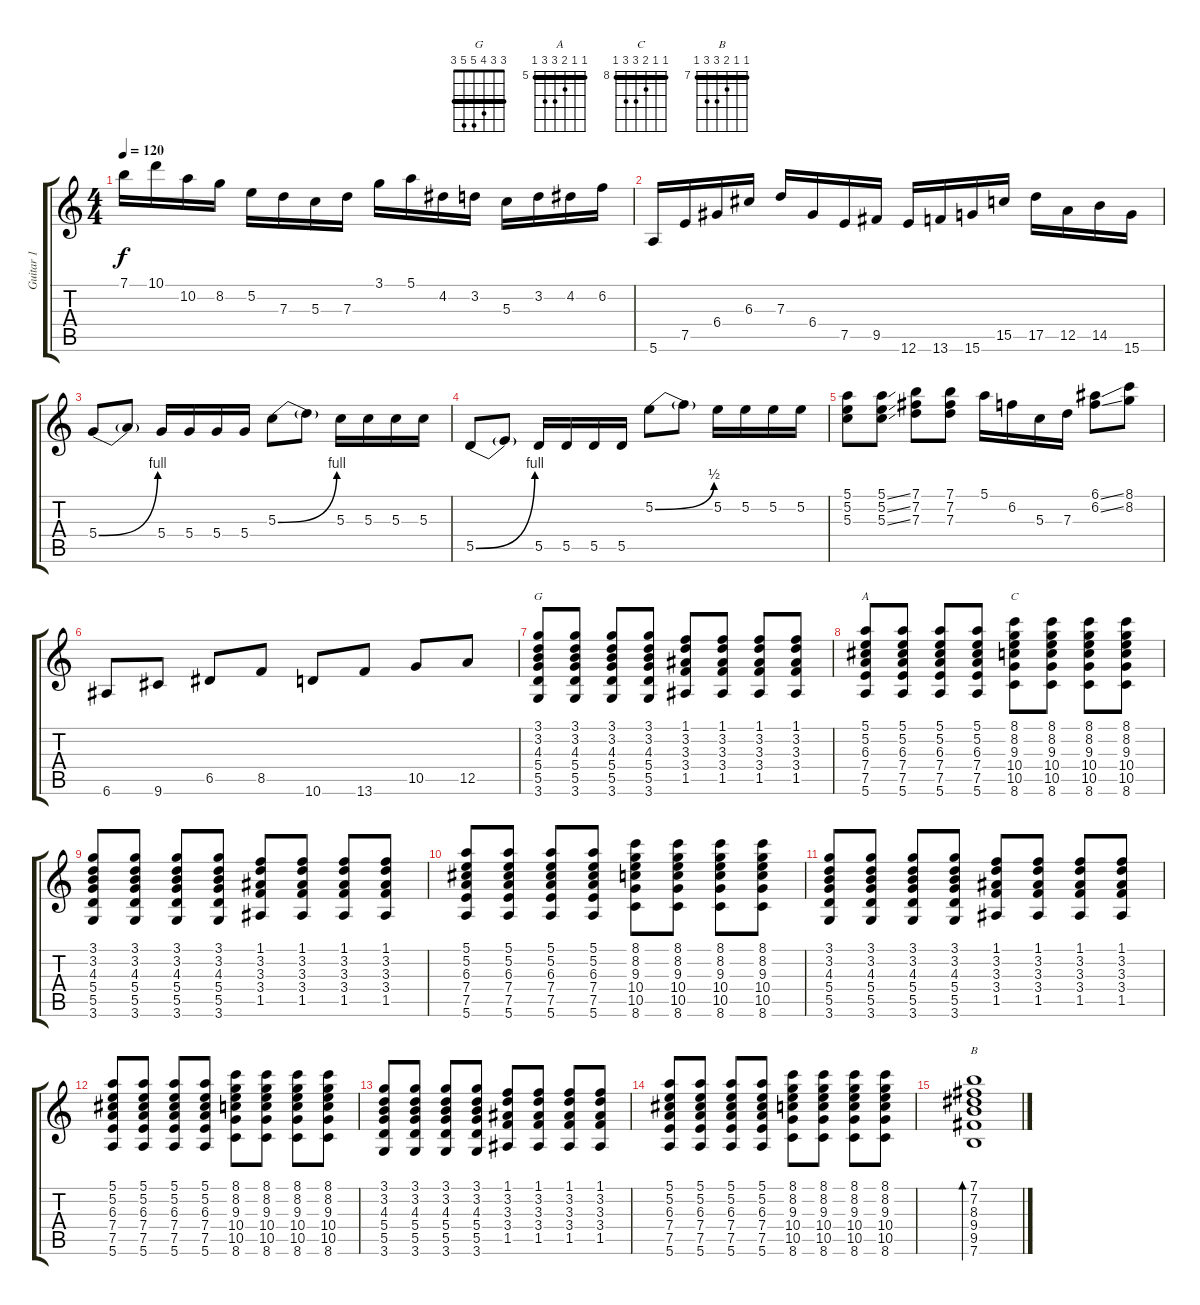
\track ("Guitar 1" "Guitar 1") {instrument distortionguitar}
\staff {score tabs}
\tuning (E4 B3 G3 D3 A2 E2) {hide}
\chord ("G" 3 3 4 5 5 3) {barre 3}
\chord ("A" 5 5 6 7 7 5) {firstfret 5 barre 5}
\chord ("C" 8 8 9 10 10 8) {firstfret 8 barre 8}
\chord ("B" 7 7 8 9 9 7) {firstfret 7 barre 7}
\ts (4 4)
\tempo 120
\clef g2
\ks c
7.1.16{dy f} 10.1.16 10.2.16 8.2.16 5.2.16 7.3.16 5.3.16 7.3.16 3.1.16 5.1.16 4.2.16 3.2.16 5.3.16 3.2.16 4.2.16 6.2.16 |
5.6.16 7.5.16 6.4.16 6.3.16 7.3.16 6.4.16 7.5.16 9.5.16 12.6.16 13.6.16 15.6.16 15.5.16 17.5.16 12.5.16 14.5.16 15.6.16 |
5.4{be (bend 0 0 60 4)}.8 5.4{t}.8 5.4.16 5.4.16 5.4.16 5.4.16 5.3{be (bend 0 0 60 4)}.8 5.3{t}.8 5.3.16 5.3.16 5.3.16 5.3.16 |
5.5{be (bend 0 0 60 4)}.8 5.5{t}.8 5.5.16 5.5.16 5.5.16 5.5.16 5.2{be (bend 0 0 60 2)}.8 5.2{t}.8 5.2.16 5.2.16 5.2.16 5.2.16 |
(5.1 5.2 5.3).8 (5.1{ss} 5.2{ss} 5.3{ss}).8 (7.1 7.2 7.3).8 (7.1 7.2 7.3).8 5.1.16 6.2.16 5.3.16 7.3.16 (6.1{ss} 6.2{ss}).8 (8.1 8.2).8 |
6.6.8 9.6.8 6.5.8 8.5.8 10.6.8 13.6.8 10.5.8 12.5.8 |
(3.1 3.2 4.3 5.4 5.5 3.6).8{ch "G"} (3.1 3.2 4.3 5.4 5.5 3.6).8 (3.1 3.2 4.3 5.4 5.5 3.6).8 (3.1 3.2 4.3 5.4 5.5 3.6).8 (1.1 3.2 3.3 3.4 1.5).8 (1.1 3.2 3.3 3.4 1.5).8 (1.1 3.2 3.3 3.4 1.5).8 (1.1 3.2 3.3 3.4 1.5).8 |
(5.1 5.2 6.3 7.4 7.5 5.6).8{ch "A"} (5.1 5.2 6.3 7.4 7.5 5.6).8 (5.1 5.2 6.3 7.4 7.5 5.6).8 (5.1 5.2 6.3 7.4 7.5 5.6).8 (8.1 8.2 9.3 10.4 10.5 8.6).8{ch "C"} (8.1 8.2 9.3 10.4 10.5 8.6).8 (8.1 8.2 9.3 10.4 10.5 8.6).8 (8.1 8.2 9.3 10.4 10.5 8.6).8 |
(3.1 3.2 4.3 5.4 5.5 3.6).8 (3.1 3.2 4.3 5.4 5.5 3.6).8 (3.1 3.2 4.3 5.4 5.5 3.6).8 (3.1 3.2 4.3 5.4 5.5 3.6).8 (1.1 3.2 3.3 3.4 1.5).8 (1.1 3.2 3.3 3.4 1.5).8 (1.1 3.2 3.3 3.4 1.5).8 (1.1 3.2 3.3 3.4 1.5).8 |
(5.1 5.2 6.3 7.4 7.5 5.6).8 (5.1 5.2 6.3 7.4 7.5 5.6).8 (5.1 5.2 6.3 7.4 7.5 5.6).8 (5.1 5.2 6.3 7.4 7.5 5.6).8 (8.1 8.2 9.3 10.4 10.5 8.6).8 (8.1 8.2 9.3 10.4 10.5 8.6).8 (8.1 8.2 9.3 10.4 10.5 8.6).8 (8.1 8.2 9.3 10.4 10.5 8.6).8 |
(3.1 3.2 4.3 5.4 5.5 3.6).8 (3.1 3.2 4.3 5.4 5.5 3.6).8 (3.1 3.2 4.3 5.4 5.5 3.6).8 (3.1 3.2 4.3 5.4 5.5 3.6).8 (1.1 3.2 3.3 3.4 1.5).8 (1.1 3.2 3.3 3.4 1.5).8 (1.1 3.2 3.3 3.4 1.5).8 (1.1 3.2 3.3 3.4 1.5).8 |
(5.1 5.2 6.3 7.4 7.5 5.6).8 (5.1 5.2 6.3 7.4 7.5 5.6).8 (5.1 5.2 6.3 7.4 7.5 5.6).8 (5.1 5.2 6.3 7.4 7.5 5.6).8 (8.1 8.2 9.3 10.4 10.5 8.6).8 (8.1 8.2 9.3 10.4 10.5 8.6).8 (8.1 8.2 9.3 10.4 10.5 8.6).8 (8.1 8.2 9.3 10.4 10.5 8.6).8 |
(3.1 3.2 4.3 5.4 5.5 3.6).8 (3.1 3.2 4.3 5.4 5.5 3.6).8 (3.1 3.2 4.3 5.4 5.5 3.6).8 (3.1 3.2 4.3 5.4 5.5 3.6).8 (1.1 3.2 3.3 3.4 1.5).8 (1.1 3.2 3.3 3.4 1.5).8 (1.1 3.2 3.3 3.4 1.5).8 (1.1 3.2 3.3 3.4 1.5).8 |
(5.1 5.2 6.3 7.4 7.5 5.6).8 (5.1 5.2 6.3 7.4 7.5 5.6).8 (5.1 5.2 6.3 7.4 7.5 5.6).8 (5.1 5.2 6.3 7.4 7.5 5.6).8 (8.1 8.2 9.3 10.4 10.5 8.6).8 (8.1 8.2 9.3 10.4 10.5 8.6).8 (8.1 8.2 9.3 10.4 10.5 8.6).8 (8.1 8.2 9.3 10.4 10.5 8.6).8 |
(7.1 7.2 8.3 9.4 9.5 7.6).1{bd 30 ch "B"}
